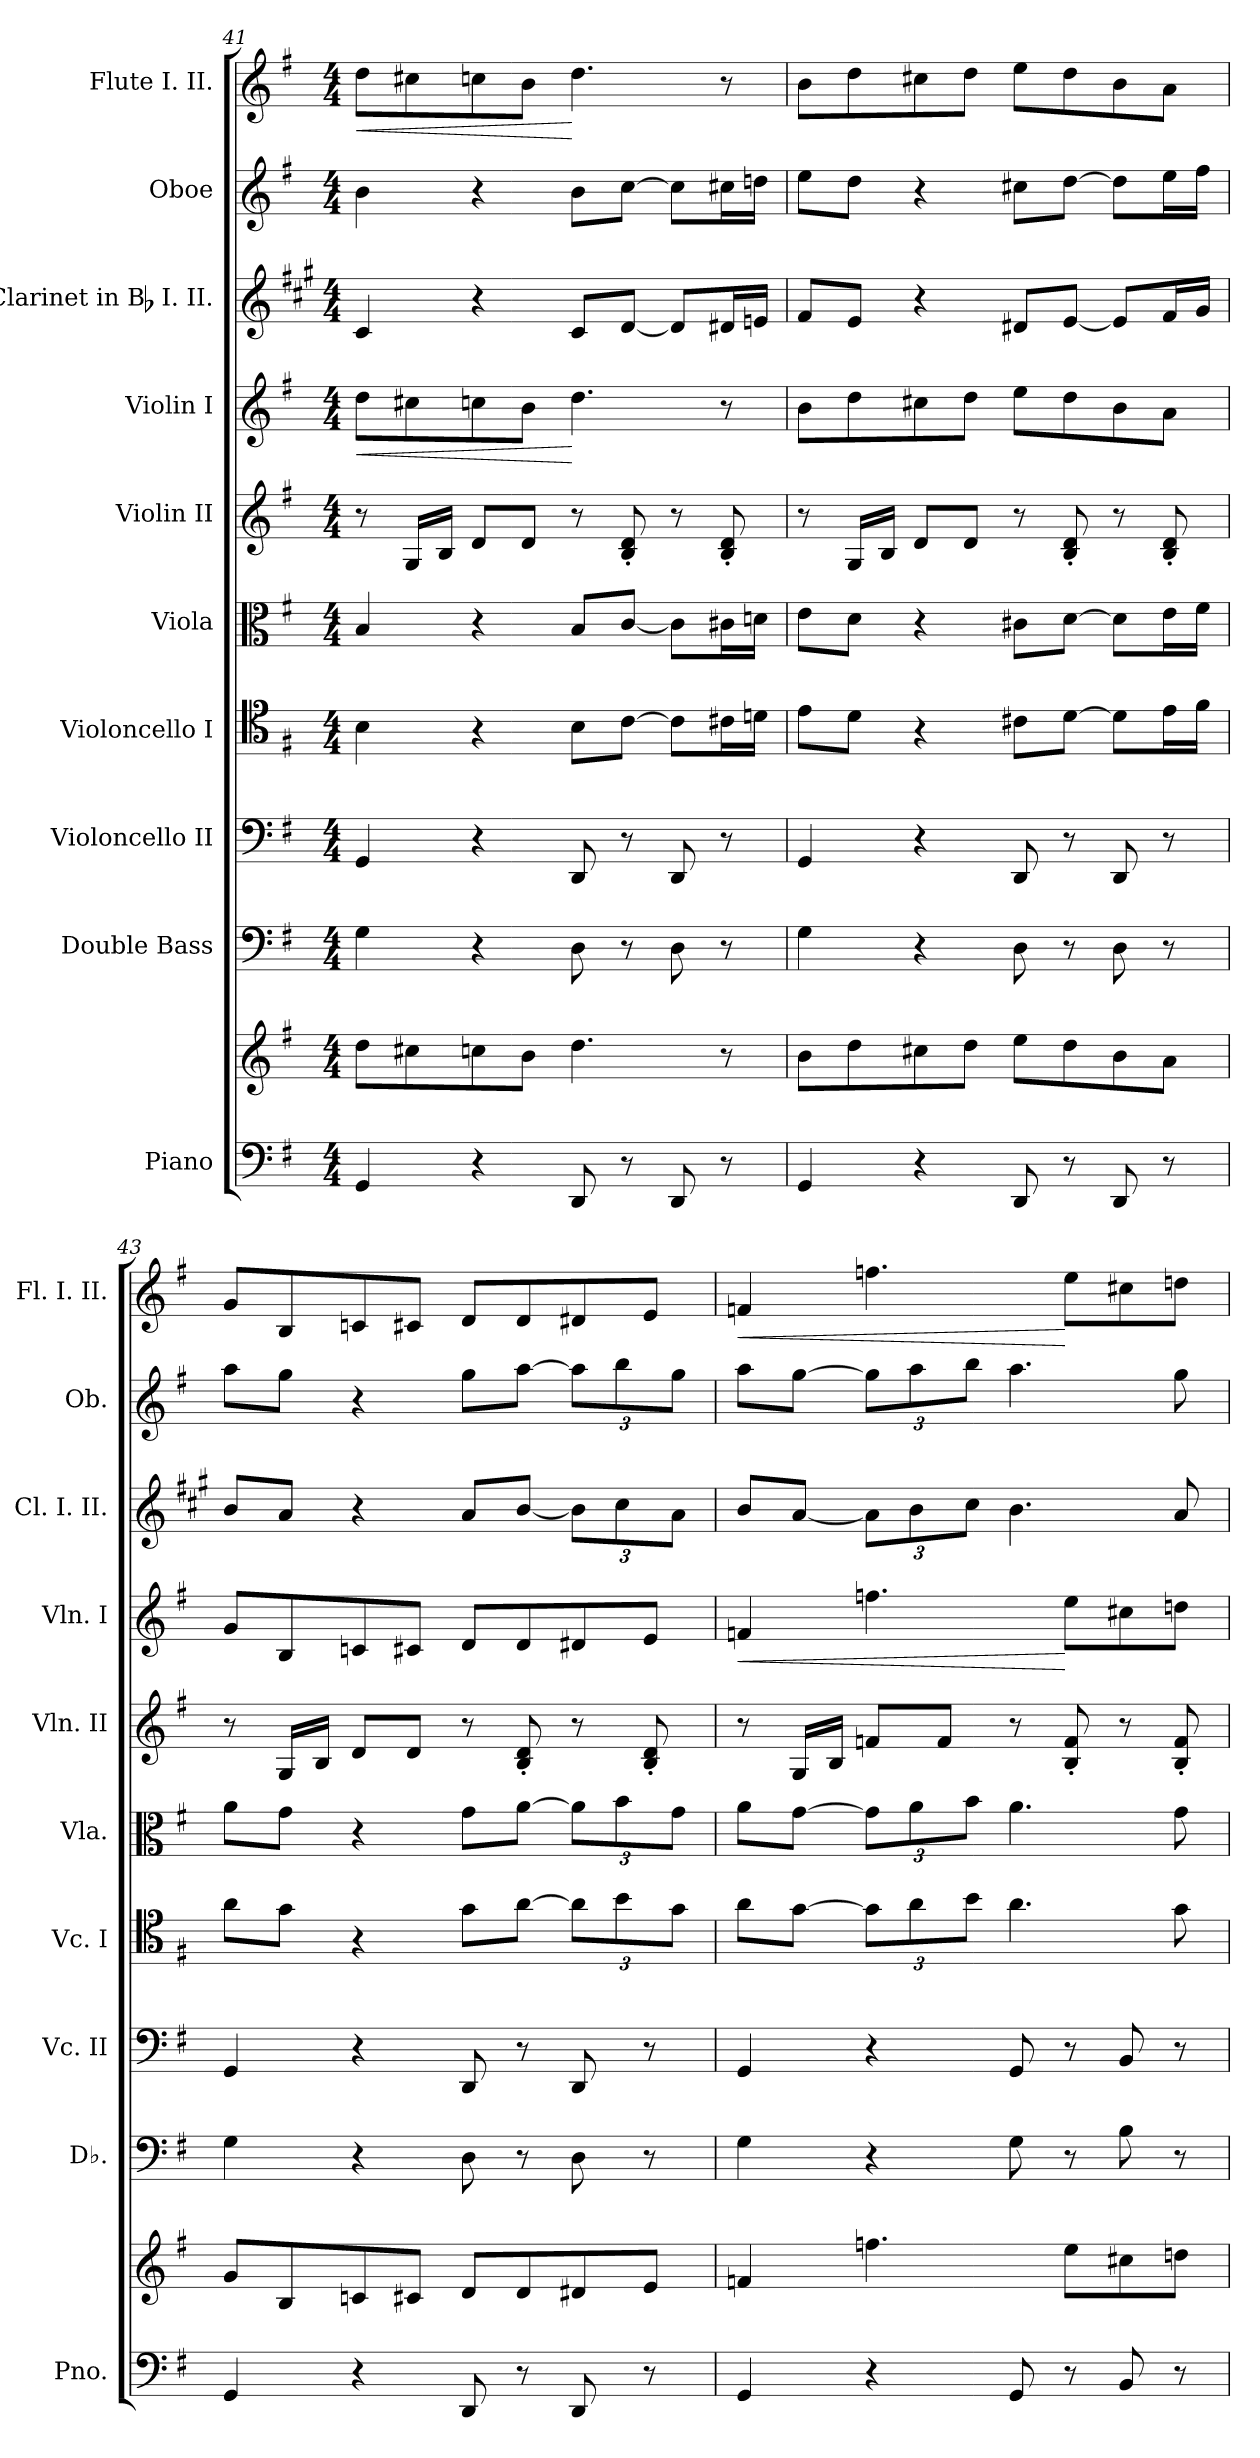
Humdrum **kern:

**kern	**kern	**kern	**kern	**kern	**kern	**kern	**kern	**dynam	**kern	**kern	**kern	**dynam
*part10	*part10	*part9	*part8	*part7	*part6	*part5	*part4	*part4	*part3	*part2	*part1	*part1
*staff11	*staff10	*staff9	*staff8	*staff7	*staff6	*staff5	*staff4	*staff4	*staff3	*staff2	*staff1	*staff1
*I"Piano	*	*I"Double Bass	*I"Violoncello II	*I"Violoncello I	*I"Viola	*I"Violin II	*I"Violin I	*	*I"Clarinet in Bb I. II.	*I"Oboe	*I"Flute I. II.	*
*I'Pno.	*	*I'Db.	*I'Vc. II	*I'Vc. I	*I'Vla.	*I'Vln. II	*I'Vln. I	*	*I'Cl. I. II.	*I'Ob.	*I'Fl. I. II.	*
*clefF4	*clefG2	*clefF4	*clefF4	*clefC4	*clefC3	*clefG2	*clefG2	*	*clefG2	*clefG2	*clefG2	*
*	*	*ITrd7c12	*	*	*	*	*	*	*ITrd1c2	*	*	*
*k[f#]	*k[f#]	*k[f#]	*k[f#]	*k[f#]	*k[f#]	*k[f#]	*k[f#]	*	*k[f#]	*k[f#]	*k[f#]	*
*G:	*G:	*G:	*G:	*G:	*G:	*G:	*G:	*	*G:	*G:	*G:	*
*M4/4	*M4/4	*M4/4	*M4/4	*M4/4	*M4/4	*M4/4	*M4/4	*	*M4/4	*M4/4	*M4/4	*
=41	=41	=41	=41	=41	=41	=41	=41	=41	=41	=41	=41	=41
!	!	!	!	!	!	!	!	!LO:HP:b	!	!	!	!LO:HP:b
4GG/	8dd\L	4GG\	4GG/	4B\	4B/	8r	8dd\L	<	4B/	4b\	8dd\L	<
.	8cc#X\	.	.	.	.	16G/LL	8cc#X\	.	.	.	8cc#X\	.
.	.	.	.	.	.	16B/JJ	.	.	.	.	.	.
4r	8ccn\	4r	4r	4r	4r	8d/L	8ccn\	.	4r	4r	8ccn\	.
.	8b\J	.	.	.	.	8d/J	8b\J	.	.	.	8b\J	.
8DD/	4.dd\	8DD\	8DD/	8B\L	8B/L	8r	4.dd\	[	8B/L	8b\L	4.dd\	[
8r	.	8r	8r	[8c\J	[8c/J	8B/' 8d/'	.	.	[8c/J	[8cc\J	.	.
8DD/	.	8DD\	8DD/	8c\L]	8c\L]	8r	.	.	8c/L]	8cc\L]	.	.
8r	8r	8r	8r	16c#X\L	16c#X\L	8B/' 8d/'	8r	.	16c#X/L	16cc#X\L	8r	.
.	.	.	.	16dn\JJ	16dn\JJ	.	.	.	16dn/JJ	16ddn\JJ	.	.
!!LO:PB:g=z
=42	=42	=42	=42	=42	=42	=42	=42	=42	=42	=42	=42	=42
4GG/	8b\L	4GG\	4GG/	8e\L	8e\L	8r	8b\L	.	8e/L	8ee\L	8b\L	.
.	8dd\	.	.	8d\J	8d\J	16G/LL	8dd\	.	8d/J	8dd\J	8dd\	.
.	.	.	.	.	.	16B/JJ	.	.	.	.	.	.
4r	8cc#X\	4r	4r	4r	4r	8d/L	8cc#X\	.	4r	4r	8cc#X\	.
.	8dd\J	.	.	.	.	8d/J	8dd\J	.	.	.	8dd\J	.
8DD/	8ee\L	8DD\	8DD/	8c#X\L	8c#X\L	8r	8ee\L	.	8c#X/L	8cc#X\L	8ee\L	.
8r	8dd\	8r	8r	[8d\J	[8d\J	8B/' 8d/'	8dd\	.	[8d/J	[8dd\J	8dd\	.
8DD/	8b\	8DD\	8DD/	8d\L]	8d\L]	8r	8b\	.	8d/L]	8dd\L]	8b\	.
8r	8a\J	8r	8r	16e\L	16e\L	8B/' 8d/'	8a\J	.	16e/L	16ee\L	8a\J	.
.	.	.	.	16f#\JJ	16f#\JJ	.	.	.	16f#/JJ	16ff#\JJ	.	.
=43	=43	=43	=43	=43	=43	=43	=43	=43	=43	=43	=43	=43
4GG/	8g/L	4GG\	4GG/	8a\L	8a\L	8r	8g/L	.	8a/L	8aa\L	8g/L	.
.	8B/	.	.	8g\J	8g\J	16G/LL	8B/	.	8g/J	8gg\J	8B/	.
.	.	.	.	.	.	16B/JJ	.	.	.	.	.	.
4r	8cn/	4r	4r	4r	4r	8d/L	8cn/	.	4r	4r	8cn/	.
.	8c#X/J	.	.	.	.	8d/J	8c#X/J	.	.	.	8c#X/J	.
8DD/	8d/L	8DD\	8DD/	8g\L	8g\L	8r	8d/L	.	8g/L	8gg\L	8d/L	.
8r	8d/	8r	8r	[8a\J	[8a\J	8B/' 8d/'	8d/	.	[8a/J	[8aa\J	8d/	.
*	*	*	*	*Xbrackettup	*Xbrackettup	*	*	*	*Xbrackettup	*Xbrackettup	*	*
8DD/	8d#X/	8DD\	8DD/	12a\L]	12a\L]	8r	8d#X/	.	12a\L]	12aa\L]	8d#X/	.
.	.	.	.	12b\	12b\	.	.	.	12b\	12bb\	.	.
8r	8e/J	8r	8r	.	.	8B/' 8d/'	8e/J	.	.	.	8e/J	.
.	.	.	.	12g\J	12g\J	.	.	.	12g\J	12gg\J	.	.
=44	=44	=44	=44	=44	=44	=44	=44	=44	=44	=44	=44	=44
!	!	!	!	!	!	!	!	!LO:HP:b	!	!	!	!LO:HP:b
4GG/	4fn/	4GG\	4GG/	8a\L	8a\L	8r	4fn/	<	8a/L	8aa\L	4fn/	<
.	.	.	.	[8g\J	[8g\J	16G/LL	.	.	[8g/J	[8gg\J	.	.
.	.	.	.	.	.	16B/JJ	.	.	.	.	.	.
4r	4.ffn\	4r	4r	12g\L]	12g\L]	8fn/L	4.ffn\	.	12g\L]	12gg\L]	4.ffn\	.
.	.	.	.	12a\	12a\	.	.	.	12a\	12aa\	.	.
.	.	.	.	.	.	8f/J	.	.	.	.	.	.
.	.	.	.	12b\J	12b\J	.	.	.	12b\J	12bb\J	.	.
8GG/	.	8GG\	8GG/	4.a\	4.a\	8r	.	.	4.a\	4.aa\	.	.
8r	8ee\L	8r	8r	.	.	8B/' 8f/'	8ee\L	[	.	.	8ee\L	[
8BB/	8cc#X\	8BB\	8BB/	.	.	8r	8cc#X\	.	.	.	8cc#X\	.
8r	8ddn\J	8r	8r	8g\	8g\	8B/' 8f/'	8ddn\J	.	8g/	8gg\	8ddn\J	.
=	=	=	=	=	=	=	=	=	=	=	=	=
*-	*-	*-	*-	*-	*-	*-	*-	*-	*-	*-	*-	*-
